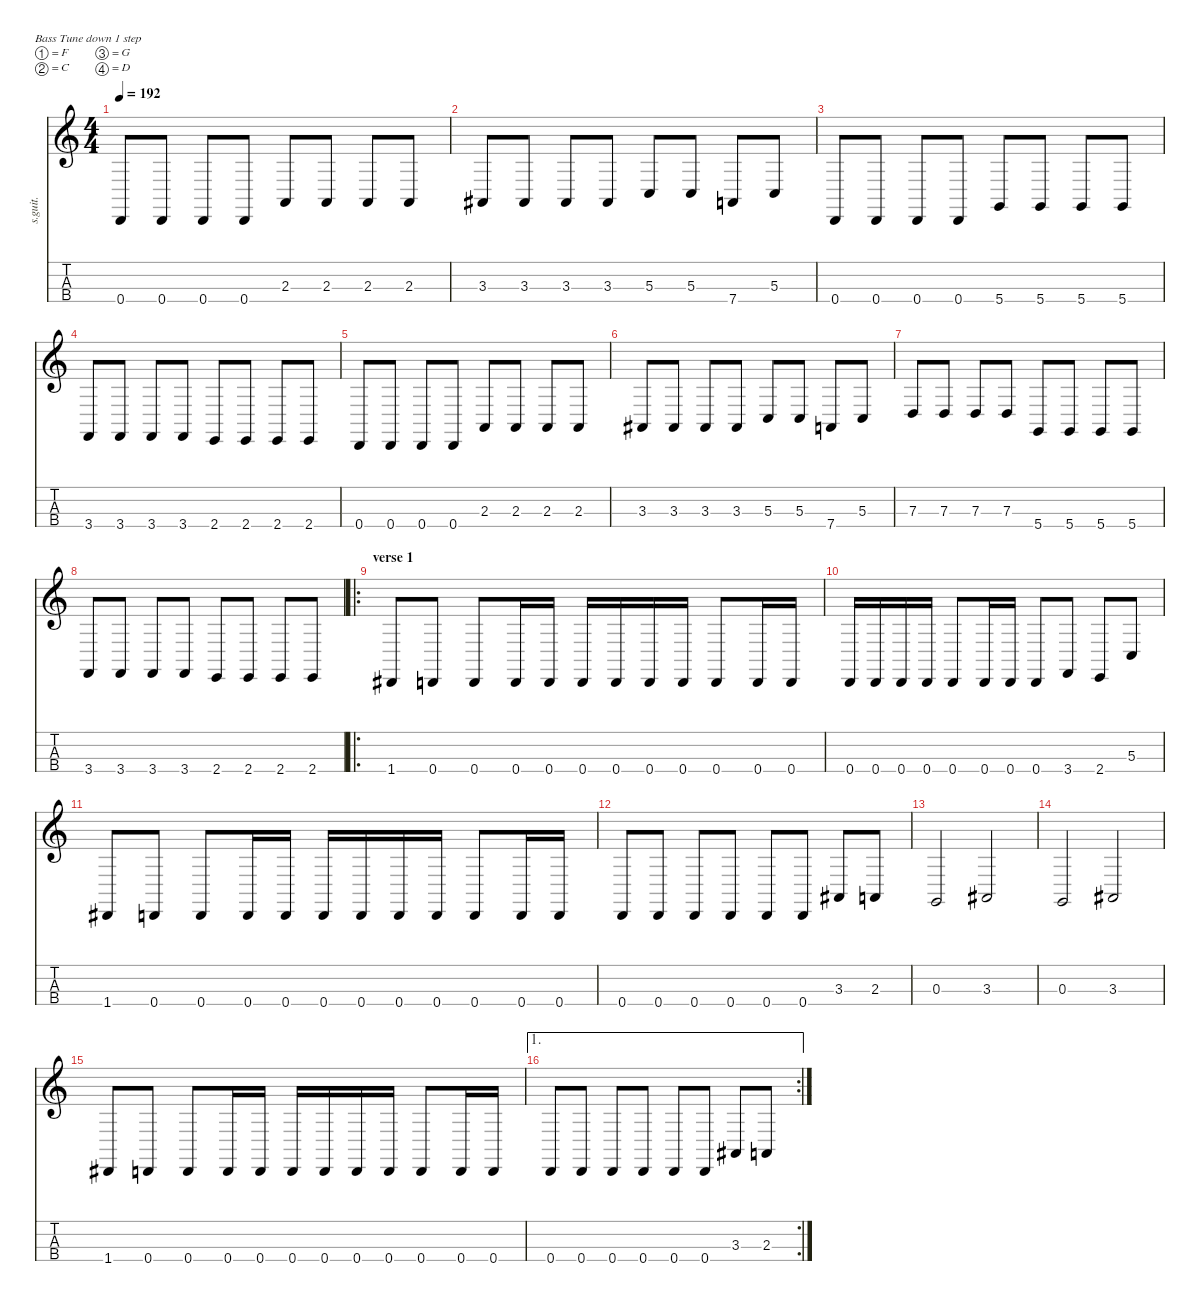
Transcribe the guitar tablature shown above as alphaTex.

\defaultSystemsLayout 4
\hideDynamics
\bracketExtendMode nobrackets
\track ("Henkka Blacksmith" "s.guit.") {instrument electricbasspick}
\staff {score tabs}
\tuning (F2 C2 G1 D1)
\ts (4 4)
\tempo 192
\clef g2
\ks c
0.4.8{lyrics (0 "") lyrics (1 "") lyrics (2 "") lyrics (3 "") lyrics (4 "") dy f} 0.4.8{lyrics (0 "") lyrics (1 "") lyrics (2 "") lyrics (3 "") lyrics (4 "")} 0.4.8{lyrics (0 "") lyrics (1 "") lyrics (2 "") lyrics (3 "") lyrics (4 "")} 0.4.8{lyrics (0 "") lyrics (1 "") lyrics (2 "") lyrics (3 "") lyrics (4 "")} 2.3.8{lyrics (0 "") lyrics (1 "") lyrics (2 "") lyrics (3 "") lyrics (4 "")} 2.3.8{lyrics (0 "") lyrics (1 "") lyrics (2 "") lyrics (3 "") lyrics (4 "")} 2.3.8{lyrics (0 "") lyrics (1 "") lyrics (2 "") lyrics (3 "") lyrics (4 "")} 2.3.8{lyrics (0 "") lyrics (1 "") lyrics (2 "") lyrics (3 "") lyrics (4 "")} |
3.3{acc #}.8{lyrics (0 "") lyrics (1 "") lyrics (2 "") lyrics (3 "") lyrics (4 "")} 3.3{acc #}.8{lyrics (0 "") lyrics (1 "") lyrics (2 "") lyrics (3 "") lyrics (4 "")} 3.3{acc #}.8{lyrics (0 "") lyrics (1 "") lyrics (2 "") lyrics (3 "") lyrics (4 "")} 3.3{acc #}.8{lyrics (0 "") lyrics (1 "") lyrics (2 "") lyrics (3 "") lyrics (4 "")} 5.3.8{lyrics (0 "") lyrics (1 "") lyrics (2 "") lyrics (3 "") lyrics (4 "")} 5.3.8{lyrics (0 "") lyrics (1 "") lyrics (2 "") lyrics (3 "") lyrics (4 "")} 7.4.8{lyrics (0 "") lyrics (1 "") lyrics (2 "") lyrics (3 "") lyrics (4 "")} 5.3.8{lyrics (0 "") lyrics (1 "") lyrics (2 "") lyrics (3 "") lyrics (4 "")} |
0.4.8{lyrics (0 "") lyrics (1 "") lyrics (2 "") lyrics (3 "") lyrics (4 "")} 0.4.8{lyrics (0 "") lyrics (1 "") lyrics (2 "") lyrics (3 "") lyrics (4 "")} 0.4.8{lyrics (0 "") lyrics (1 "") lyrics (2 "") lyrics (3 "") lyrics (4 "")} 0.4.8{lyrics (0 "") lyrics (1 "") lyrics (2 "") lyrics (3 "") lyrics (4 "")} 5.4.8{lyrics (0 "") lyrics (1 "") lyrics (2 "") lyrics (3 "") lyrics (4 "")} 5.4.8{lyrics (0 "") lyrics (1 "") lyrics (2 "") lyrics (3 "") lyrics (4 "")} 5.4.8{lyrics (0 "") lyrics (1 "") lyrics (2 "") lyrics (3 "") lyrics (4 "")} 5.4.8{lyrics (0 "") lyrics (1 "") lyrics (2 "") lyrics (3 "") lyrics (4 "")} |
3.4.8{lyrics (0 "") lyrics (1 "") lyrics (2 "") lyrics (3 "") lyrics (4 "")} 3.4.8{lyrics (0 "") lyrics (1 "") lyrics (2 "") lyrics (3 "") lyrics (4 "")} 3.4.8{lyrics (0 "") lyrics (1 "") lyrics (2 "") lyrics (3 "") lyrics (4 "")} 3.4.8{lyrics (0 "") lyrics (1 "") lyrics (2 "") lyrics (3 "") lyrics (4 "")} 2.4.8{lyrics (0 "") lyrics (1 "") lyrics (2 "") lyrics (3 "") lyrics (4 "")} 2.4.8{lyrics (0 "") lyrics (1 "") lyrics (2 "") lyrics (3 "") lyrics (4 "")} 2.4.8{lyrics (0 "") lyrics (1 "") lyrics (2 "") lyrics (3 "") lyrics (4 "")} 2.4.8{lyrics (0 "") lyrics (1 "") lyrics (2 "") lyrics (3 "") lyrics (4 "")} |
0.4.8{lyrics (0 "") lyrics (1 "") lyrics (2 "") lyrics (3 "") lyrics (4 "")} 0.4.8{lyrics (0 "") lyrics (1 "") lyrics (2 "") lyrics (3 "") lyrics (4 "")} 0.4.8{lyrics (0 "") lyrics (1 "") lyrics (2 "") lyrics (3 "") lyrics (4 "")} 0.4.8{lyrics (0 "") lyrics (1 "") lyrics (2 "") lyrics (3 "") lyrics (4 "")} 2.3.8{lyrics (0 "") lyrics (1 "") lyrics (2 "") lyrics (3 "") lyrics (4 "")} 2.3.8{lyrics (0 "") lyrics (1 "") lyrics (2 "") lyrics (3 "") lyrics (4 "")} 2.3.8{lyrics (0 "") lyrics (1 "") lyrics (2 "") lyrics (3 "") lyrics (4 "")} 2.3.8{lyrics (0 "") lyrics (1 "") lyrics (2 "") lyrics (3 "") lyrics (4 "")} |
3.3{acc #}.8{lyrics (0 "") lyrics (1 "") lyrics (2 "") lyrics (3 "") lyrics (4 "")} 3.3{acc #}.8{lyrics (0 "") lyrics (1 "") lyrics (2 "") lyrics (3 "") lyrics (4 "")} 3.3{acc #}.8{lyrics (0 "") lyrics (1 "") lyrics (2 "") lyrics (3 "") lyrics (4 "")} 3.3{acc #}.8{lyrics (0 "") lyrics (1 "") lyrics (2 "") lyrics (3 "") lyrics (4 "")} 5.3.8{lyrics (0 "") lyrics (1 "") lyrics (2 "") lyrics (3 "") lyrics (4 "")} 5.3.8{lyrics (0 "") lyrics (1 "") lyrics (2 "") lyrics (3 "") lyrics (4 "")} 7.4.8{lyrics (0 "") lyrics (1 "") lyrics (2 "") lyrics (3 "") lyrics (4 "")} 5.3.8{lyrics (0 "") lyrics (1 "") lyrics (2 "") lyrics (3 "") lyrics (4 "")} |
7.3.8{lyrics (0 "") lyrics (1 "") lyrics (2 "") lyrics (3 "") lyrics (4 "")} 7.3.8{lyrics (0 "") lyrics (1 "") lyrics (2 "") lyrics (3 "") lyrics (4 "")} 7.3.8{lyrics (0 "") lyrics (1 "") lyrics (2 "") lyrics (3 "") lyrics (4 "")} 7.3.8{lyrics (0 "") lyrics (1 "") lyrics (2 "") lyrics (3 "") lyrics (4 "")} 5.4.8{lyrics (0 "") lyrics (1 "") lyrics (2 "") lyrics (3 "") lyrics (4 "")} 5.4.8{lyrics (0 "") lyrics (1 "") lyrics (2 "") lyrics (3 "") lyrics (4 "")} 5.4.8{lyrics (0 "") lyrics (1 "") lyrics (2 "") lyrics (3 "") lyrics (4 "")} 5.4.8{lyrics (0 "") lyrics (1 "") lyrics (2 "") lyrics (3 "") lyrics (4 "")} |
3.4.8{lyrics (0 "") lyrics (1 "") lyrics (2 "") lyrics (3 "") lyrics (4 "")} 3.4.8{lyrics (0 "") lyrics (1 "") lyrics (2 "") lyrics (3 "") lyrics (4 "")} 3.4.8{lyrics (0 "") lyrics (1 "") lyrics (2 "") lyrics (3 "") lyrics (4 "")} 3.4.8{lyrics (0 "") lyrics (1 "") lyrics (2 "") lyrics (3 "") lyrics (4 "")} 2.4.8{lyrics (0 "") lyrics (1 "") lyrics (2 "") lyrics (3 "") lyrics (4 "")} 2.4.8{lyrics (0 "") lyrics (1 "") lyrics (2 "") lyrics (3 "") lyrics (4 "")} 2.4.8{lyrics (0 "") lyrics (1 "") lyrics (2 "") lyrics (3 "") lyrics (4 "")} 2.4.8{lyrics (0 "") lyrics (1 "") lyrics (2 "") lyrics (3 "") lyrics (4 "")} |
\ro
\section ("" "verse 1")
1.4{acc #}.8{lyrics (0 "") lyrics (1 "") lyrics (2 "") lyrics (3 "") lyrics (4 "")} 0.4.8{lyrics (0 "") lyrics (1 "") lyrics (2 "") lyrics (3 "") lyrics (4 "")} 0.4.8{lyrics (0 "") lyrics (1 "") lyrics (2 "") lyrics (3 "") lyrics (4 "")} 0.4.16{lyrics (0 "") lyrics (1 "") lyrics (2 "") lyrics (3 "") lyrics (4 "")} 0.4.16{lyrics (0 "") lyrics (1 "") lyrics (2 "") lyrics (3 "") lyrics (4 "")} 0.4.16{lyrics (0 "") lyrics (1 "") lyrics (2 "") lyrics (3 "") lyrics (4 "")} 0.4.16{lyrics (0 "") lyrics (1 "") lyrics (2 "") lyrics (3 "") lyrics (4 "")} 0.4.16{lyrics (0 "") lyrics (1 "") lyrics (2 "") lyrics (3 "") lyrics (4 "")} 0.4.16{lyrics (0 "") lyrics (1 "") lyrics (2 "") lyrics (3 "") lyrics (4 "")} 0.4.8{lyrics (0 "") lyrics (1 "") lyrics (2 "") lyrics (3 "") lyrics (4 "")} 0.4.16{lyrics (0 "") lyrics (1 "") lyrics (2 "") lyrics (3 "") lyrics (4 "")} 0.4.16{lyrics (0 "") lyrics (1 "") lyrics (2 "") lyrics (3 "") lyrics (4 "")} |
0.4.16{lyrics (0 "") lyrics (1 "") lyrics (2 "") lyrics (3 "") lyrics (4 "")} 0.4.16{lyrics (0 "") lyrics (1 "") lyrics (2 "") lyrics (3 "") lyrics (4 "")} 0.4.16{lyrics (0 "") lyrics (1 "") lyrics (2 "") lyrics (3 "") lyrics (4 "")} 0.4.16{lyrics (0 "") lyrics (1 "") lyrics (2 "") lyrics (3 "") lyrics (4 "")} 0.4.8{lyrics (0 "") lyrics (1 "") lyrics (2 "") lyrics (3 "") lyrics (4 "")} 0.4.16{lyrics (0 "") lyrics (1 "") lyrics (2 "") lyrics (3 "") lyrics (4 "")} 0.4.16{lyrics (0 "") lyrics (1 "") lyrics (2 "") lyrics (3 "") lyrics (4 "")} 0.4.8{lyrics (0 "") lyrics (1 "") lyrics (2 "") lyrics (3 "") lyrics (4 "")} 3.4.8{lyrics (0 "") lyrics (1 "") lyrics (2 "") lyrics (3 "") lyrics (4 "")} 2.4.8{lyrics (0 "") lyrics (1 "") lyrics (2 "") lyrics (3 "") lyrics (4 "")} 5.3.8{lyrics (0 "") lyrics (1 "") lyrics (2 "") lyrics (3 "") lyrics (4 "")} |
1.4{acc #}.8{lyrics (0 "") lyrics (1 "") lyrics (2 "") lyrics (3 "") lyrics (4 "")} 0.4.8{lyrics (0 "") lyrics (1 "") lyrics (2 "") lyrics (3 "") lyrics (4 "")} 0.4.8{lyrics (0 "") lyrics (1 "") lyrics (2 "") lyrics (3 "") lyrics (4 "")} 0.4.16{lyrics (0 "") lyrics (1 "") lyrics (2 "") lyrics (3 "") lyrics (4 "")} 0.4.16{lyrics (0 "") lyrics (1 "") lyrics (2 "") lyrics (3 "") lyrics (4 "")} 0.4.16{lyrics (0 "") lyrics (1 "") lyrics (2 "") lyrics (3 "") lyrics (4 "")} 0.4.16{lyrics (0 "") lyrics (1 "") lyrics (2 "") lyrics (3 "") lyrics (4 "")} 0.4.16{lyrics (0 "") lyrics (1 "") lyrics (2 "") lyrics (3 "") lyrics (4 "")} 0.4.16{lyrics (0 "") lyrics (1 "") lyrics (2 "") lyrics (3 "") lyrics (4 "")} 0.4.8{lyrics (0 "") lyrics (1 "") lyrics (2 "") lyrics (3 "") lyrics (4 "")} 0.4.16{lyrics (0 "") lyrics (1 "") lyrics (2 "") lyrics (3 "") lyrics (4 "")} 0.4.16{lyrics (0 "") lyrics (1 "") lyrics (2 "") lyrics (3 "") lyrics (4 "")} |
0.4.8{lyrics (0 "") lyrics (1 "") lyrics (2 "") lyrics (3 "") lyrics (4 "")} 0.4.8{lyrics (0 "") lyrics (1 "") lyrics (2 "") lyrics (3 "") lyrics (4 "")} 0.4.8{lyrics (0 "") lyrics (1 "") lyrics (2 "") lyrics (3 "") lyrics (4 "")} 0.4.8{lyrics (0 "") lyrics (1 "") lyrics (2 "") lyrics (3 "") lyrics (4 "")} 0.4.8{lyrics (0 "") lyrics (1 "") lyrics (2 "") lyrics (3 "") lyrics (4 "")} 0.4.8{lyrics (0 "") lyrics (1 "") lyrics (2 "") lyrics (3 "") lyrics (4 "")} 3.3{acc #}.8{lyrics (0 "") lyrics (1 "") lyrics (2 "") lyrics (3 "") lyrics (4 "")} 2.3.8{lyrics (0 "") lyrics (1 "") lyrics (2 "") lyrics (3 "") lyrics (4 "")} |
0.3.2{lyrics (0 "") lyrics (1 "") lyrics (2 "") lyrics (3 "") lyrics (4 "")} 3.3{acc #}.2{lyrics (0 "") lyrics (1 "") lyrics (2 "") lyrics (3 "") lyrics (4 "")} |
0.3.2{lyrics (0 "") lyrics (1 "") lyrics (2 "") lyrics (3 "") lyrics (4 "")} 3.3{acc #}.2{lyrics (0 "") lyrics (1 "") lyrics (2 "") lyrics (3 "") lyrics (4 "")} |
1.4{acc #}.8{lyrics (0 "") lyrics (1 "") lyrics (2 "") lyrics (3 "") lyrics (4 "")} 0.4.8{lyrics (0 "") lyrics (1 "") lyrics (2 "") lyrics (3 "") lyrics (4 "")} 0.4.8{lyrics (0 "") lyrics (1 "") lyrics (2 "") lyrics (3 "") lyrics (4 "")} 0.4.16{lyrics (0 "") lyrics (1 "") lyrics (2 "") lyrics (3 "") lyrics (4 "")} 0.4.16{lyrics (0 "") lyrics (1 "") lyrics (2 "") lyrics (3 "") lyrics (4 "")} 0.4.16{lyrics (0 "") lyrics (1 "") lyrics (2 "") lyrics (3 "") lyrics (4 "")} 0.4.16{lyrics (0 "") lyrics (1 "") lyrics (2 "") lyrics (3 "") lyrics (4 "")} 0.4.16{lyrics (0 "") lyrics (1 "") lyrics (2 "") lyrics (3 "") lyrics (4 "")} 0.4.16{lyrics (0 "") lyrics (1 "") lyrics (2 "") lyrics (3 "") lyrics (4 "")} 0.4.8{lyrics (0 "") lyrics (1 "") lyrics (2 "") lyrics (3 "") lyrics (4 "")} 0.4.16{lyrics (0 "") lyrics (1 "") lyrics (2 "") lyrics (3 "") lyrics (4 "")} 0.4.16{lyrics (0 "") lyrics (1 "") lyrics (2 "") lyrics (3 "") lyrics (4 "")} |
\ae 1
\rc 2
0.4.8{lyrics (0 "") lyrics (1 "") lyrics (2 "") lyrics (3 "") lyrics (4 "")} 0.4.8{lyrics (0 "") lyrics (1 "") lyrics (2 "") lyrics (3 "") lyrics (4 "")} 0.4.8{lyrics (0 "") lyrics (1 "") lyrics (2 "") lyrics (3 "") lyrics (4 "")} 0.4.8{lyrics (0 "") lyrics (1 "") lyrics (2 "") lyrics (3 "") lyrics (4 "")} 0.4.8{lyrics (0 "") lyrics (1 "") lyrics (2 "") lyrics (3 "") lyrics (4 "")} 0.4.8{lyrics (0 "") lyrics (1 "") lyrics (2 "") lyrics (3 "") lyrics (4 "")} 3.3{acc #}.8{lyrics (0 "") lyrics (1 "") lyrics (2 "") lyrics (3 "") lyrics (4 "")} 2.3.8{lyrics (0 "") lyrics (1 "") lyrics (2 "") lyrics (3 "") lyrics (4 "")}
